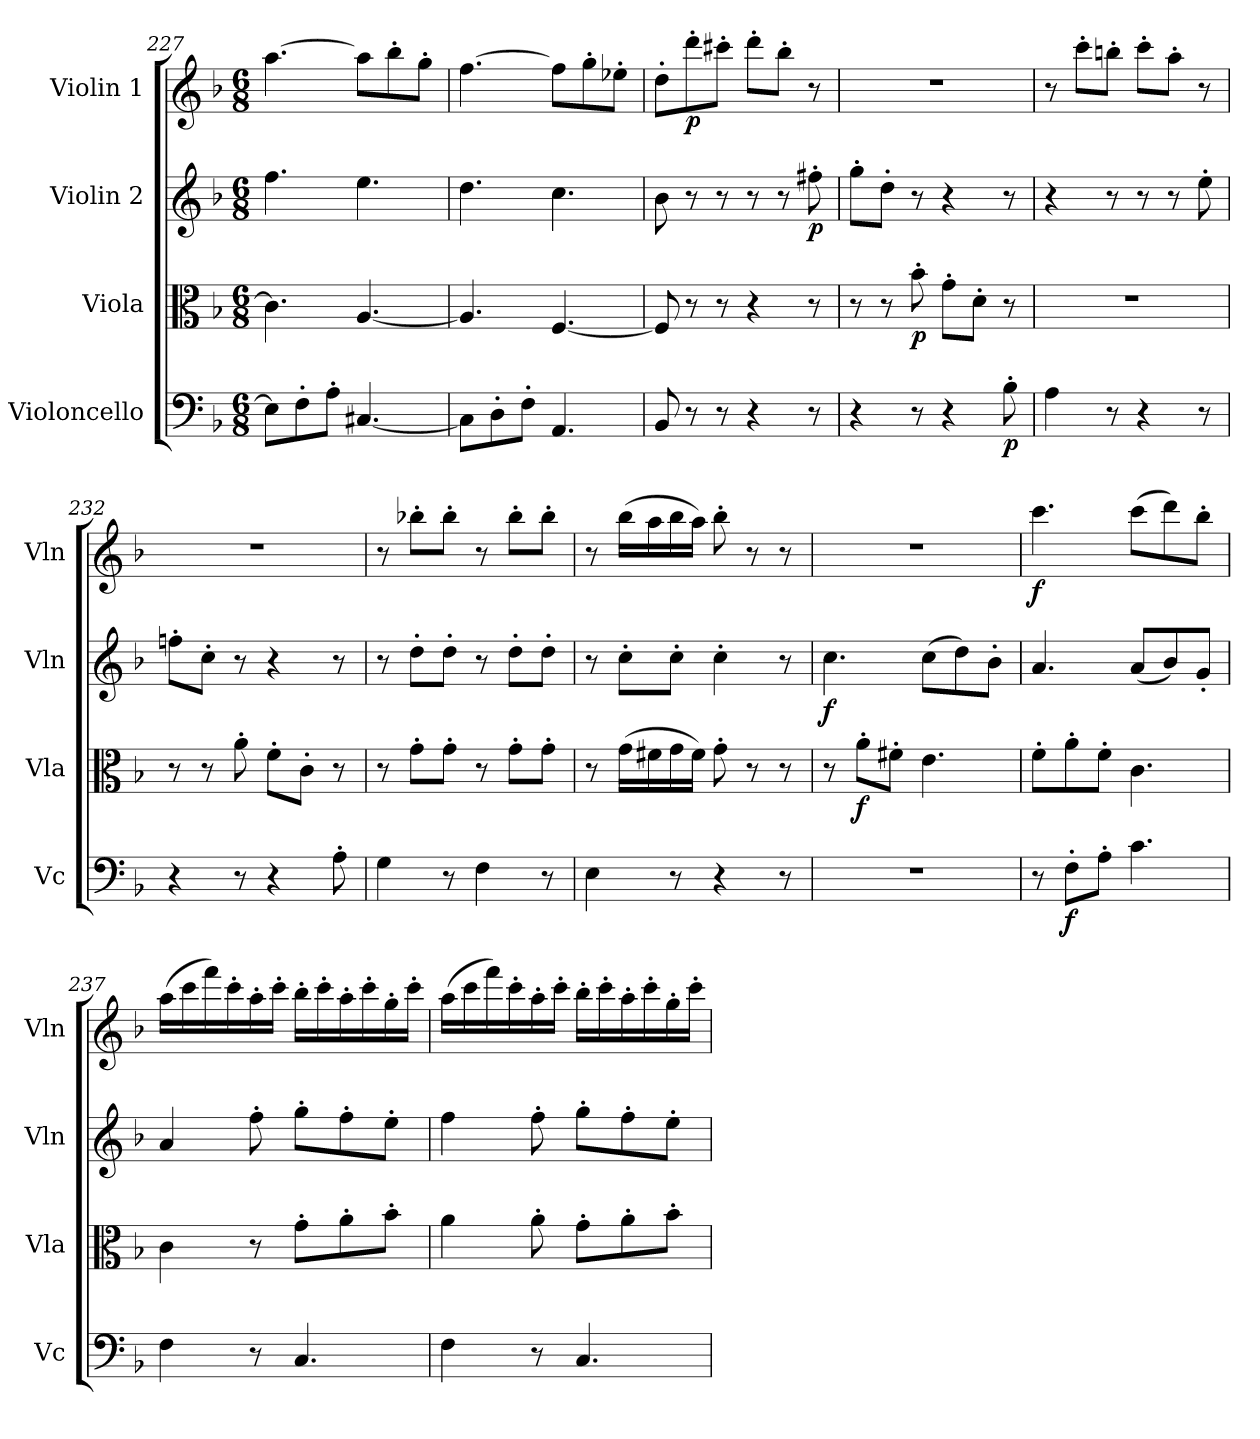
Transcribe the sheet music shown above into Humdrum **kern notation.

**kern	**dynam	**kern	**dynam	**kern	**dynam	**kern	**dynam
*part4	*part4	*part3	*part3	*part2	*part2	*part1	*part1
*staff4	*staff4	*staff3	*staff3	*staff2	*staff2	*staff1	*staff1
*I"Violoncello	*	*I"Viola	*	*I"Violin 2	*	*I"Violin 1	*
*I'Vc	*	*I'Vla	*	*I'Vln	*	*I'Vln	*
!!LO:LB:g=z
*clefF4	*	*clefC3	*	*clefG2	*	*clefG2	*
*k[b-]	*	*k[b-]	*	*k[b-]	*	*k[b-]	*
*M6/8	*	*M6/8	*	*M6/8	*	*M6/8	*
=227	=227	=227	=227	=227	=227	=227	=227
8E\L]	.	4.c\]	.	4.ff\	.	[4.aa\	.
8F'\	.	.	.	.	.	.	.
8A'\J	.	.	.	.	.	.	.
[4.C#X/	.	[4.A/	.	4.ee\	.	8aa\L]	.
.	.	.	.	.	.	8bb-'\	.
.	.	.	.	.	.	8gg'\J	.
=228	=228	=228	=228	=228	=228	=228	=228
8C#\L]	.	4.A/]	.	4.dd\	.	[4.ff\	.
8D'\	.	.	.	.	.	.	.
8F'\J	.	.	.	.	.	.	.
4.AA/	.	[4.F/	.	4.cc\	.	8ff\L]	.
.	.	.	.	.	.	8gg'\	.
.	.	.	.	.	.	8ee-X'\J	.
=229	=229	=229	=229	=229	=229	=229	=229
8BB-/	.	8F/]	.	8b-\	.	8dd'\L	.
!	!	!	!	!	!	!	!LO:DY:b
8r	.	8r	.	8r	.	8ddd'\	p
8r	.	8r	.	8r	.	8ccc#X'\J	.
4r	.	4r	.	8r	.	8ddd'\L	.
.	.	.	.	8r	.	8bb-'\J	.
!	!	!	!	!	!LO:DY:b	!	!
8r	.	8r	.	8ff#X'\	p	8r	.
=230	=230	=230	=230	=230	=230	=230	=230
4r	.	8r	.	8gg'\L	.	2.r	.
.	.	8r	.	8dd'\J	.	.	.
!	!	!	!LO:DY:b	!	!	!	!
8r	.	8b-'\	p	8r	.	.	.
4r	.	8g'\L	.	4r	.	.	.
.	.	8d'\J	.	.	.	.	.
!	!LO:DY:b	!	!	!	!	!	!
8B-'\	p	8r	.	8r	.	.	.
!!LO:PB:g=z
=231	=231	=231	=231	=231	=231	=231	=231
4A\	.	2.r	.	4r	.	8r	.
.	.	.	.	.	.	8ccc'\L	.
8r	.	.	.	8r	.	8bbn'\J	.
4r	.	.	.	8r	.	8ccc'\L	.
.	.	.	.	8r	.	8aa'\J	.
8r	.	.	.	8ee'\	.	8r	.
=232	=232	=232	=232	=232	=232	=232	=232
4r	.	8r	.	8ffn'\L	.	2.r	.
.	.	8r	.	8cc'\J	.	.	.
8r	.	8a'\	.	8r	.	.	.
4r	.	8f'\L	.	4r	.	.	.
.	.	8c'\J	.	.	.	.	.
8A'\	.	8r	.	8r	.	.	.
=233	=233	=233	=233	=233	=233	=233	=233
4G\	.	8r	.	8r	.	8r	.
.	.	8g'\L	.	8dd'\L	.	8bb-X'\L	.
8r	.	8g'\J	.	8dd'\J	.	8bb-'\J	.
4F\	.	8r	.	8r	.	8r	.
.	.	8g'\L	.	8dd'\L	.	8bb-'\L	.
8r	.	8g'\J	.	8dd'\J	.	8bb-'\J	.
=234	=234	=234	=234	=234	=234	=234	=234
4E\	.	8r	.	8r	.	8r	.
.	.	(>16g\LL	.	8cc'\L	.	(>16bb-\LL	.
.	.	16f#X\	.	.	.	16aa\	.
8r	.	16g\	.	8cc'\J	.	16bb-\	.
.	.	16f#\JJ)	.	.	.	16aa\JJ)	.
4r	.	8g'\	.	4cc'\	.	8bb-'\	.
.	.	8r	.	.	.	8r	.
8r	.	8r	.	8r	.	8r	.
=235	=235	=235	=235	=235	=235	=235	=235
!	!	!	!	!	!LO:DY:b	!	!
2.r	.	8r	.	4.cc\	f	2.r	.
!	!	!	!LO:DY:b	!	!	!	!
.	.	8a'\L	f	.	.	.	.
.	.	8f#X'\J	.	.	.	.	.
.	.	4.e\	.	(>8cc\L	.	.	.
.	.	.	.	8dd\)	.	.	.
.	.	.	.	8b-'\J	.	.	.
=236	=236	=236	=236	=236	=236	=236	=236
!	!	!	!	!	!	!	!LO:DY:b
8r	.	8f'\L	.	4.a/	.	4.ccc\	f
!	!LO:DY:b	!	!	!	!	!	!
8F'\L	f	8a'\	.	.	.	.	.
8A'\J	.	8f'\J	.	.	.	.	.
4.c\	.	4.c\	.	(<8a/L	.	(>8ccc\L	.
.	.	.	.	8b-/)	.	8ddd\)	.
.	.	.	.	8g'/J	.	8bb-'\J	.
=237	=237	=237	=237	=237	=237	=237	=237
4F\	.	4c\	.	4a/	.	(>16aa\LL	.
.	.	.	.	.	.	16ccc\	.
.	.	.	.	.	.	16fff\)	.
.	.	.	.	.	.	16ccc'\	.
8r	.	8r	.	8ff'\	.	16aa'\	.
.	.	.	.	.	.	16ccc'\JJ	.
4.C/	.	8g'\L	.	8gg'\L	.	16bb-'\LL	.
.	.	.	.	.	.	16ccc'\	.
.	.	8a'\	.	8ff'\	.	16aa'\	.
.	.	.	.	.	.	16ccc'\	.
.	.	8b-'\J	.	8ee'\J	.	16gg'\	.
.	.	.	.	.	.	16ccc'\JJ	.
!!LO:LB:g=z
=238	=238	=238	=238	=238	=238	=238	=238
4F\	.	4a\	.	4ff\	.	(>16aa\LL	.
.	.	.	.	.	.	16ccc\	.
.	.	.	.	.	.	16fff\)	.
.	.	.	.	.	.	16ccc'\	.
8r	.	8a'\	.	8ff'\	.	16aa'\	.
.	.	.	.	.	.	16ccc'\JJ	.
4.C/	.	8g'\L	.	8gg'\L	.	16bb-'\LL	.
.	.	.	.	.	.	16ccc'\	.
.	.	8a'\	.	8ff'\	.	16aa'\	.
.	.	.	.	.	.	16ccc'\	.
.	.	8b-'\J	.	8ee'\J	.	16gg'\	.
.	.	.	.	.	.	16ccc'\JJ	.
=	=	=	=	=	=	=	=
*-	*-	*-	*-	*-	*-	*-	*-
